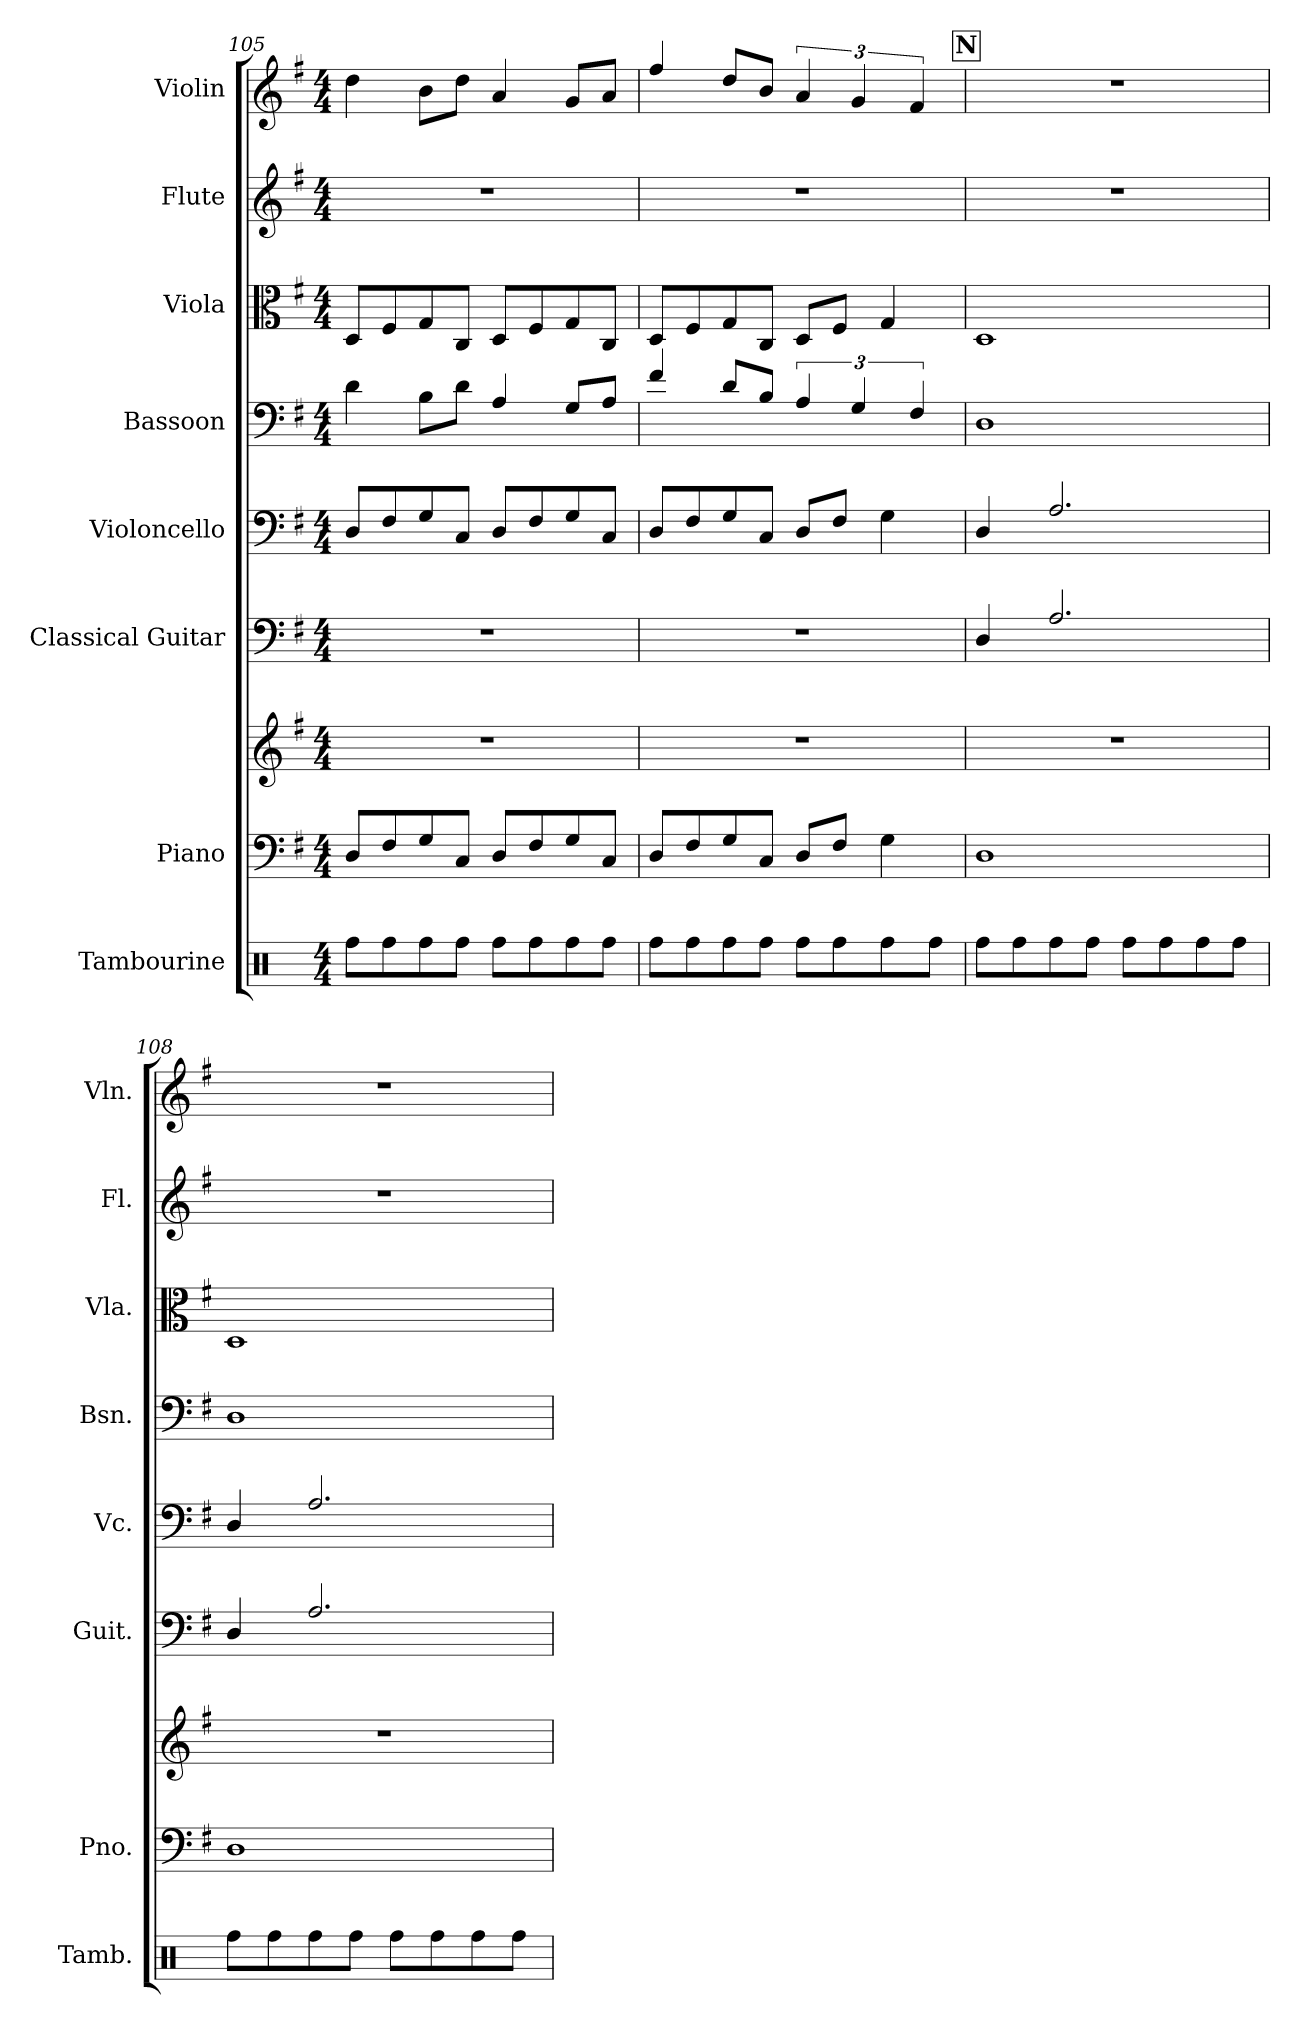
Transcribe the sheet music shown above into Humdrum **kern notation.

**kern	**kern	**kern	**kern	**kern	**kern	**kern	**kern	**kern
*part8	*part7	*part7	*part6	*part5	*part4	*part3	*part2	*part1
*staff9	*staff8	*staff7	*staff6	*staff5	*staff4	*staff3	*staff2	*staff1
*I"Tambourine	*I"Piano	*	*I"Classical Guitar	*I"Violoncello	*I"Bassoon	*I"Viola	*I"Flute	*I"Violin
*I'Tamb.	*I'Pno.	*	*I'Guit.	*I'Vc.	*I'Bsn.	*I'Vla.	*I'Fl.	*I'Vln.
*clefX	*clefF4	*clefG2	*clefF4	*clefF4	*clefF4	*clefC3	*clefG2	*clefG2
*k[]	*k[f#]	*k[f#]	*k[f#]	*k[f#]	*k[f#]	*k[f#]	*k[f#]	*k[f#]
*M4/4	*M4/4	*M4/4	*M4/4	*M4/4	*M4/4	*M4/4	*M4/4	*M4/4
=105	=105	=105	=105	=105	=105	=105	=105	=105
8Rff\L	8D/L	1r	1r	8D/L	4d\	8D/L	1r	4dd\
8Rff\	8F#/	.	.	8F#/	.	8F#/	.	.
8Rff\	8G/	.	.	8G/	8B\L	8G/	.	8b\L
8Rff\J	8C/J	.	.	8C/J	8d\J	8C/J	.	8dd\J
8Rff\L	8D/L	.	.	8D/L	4A/	8D/L	.	4a/
8Rff\	8F#/	.	.	8F#/	.	8F#/	.	.
8Rff\	8G/	.	.	8G/	8G/L	8G/	.	8g/L
8Rff\J	8C/J	.	.	8C/J	8A/J	8C/J	.	8a/J
=106	=106	=106	=106	=106	=106	=106	=106	=106
8Rff\L	8D/L	1r	1r	8D/L	4f#/	8D/L	1r	4ff#/
8Rff\	8F#/	.	.	8F#/	.	8F#/	.	.
8Rff\	8G/	.	.	8G/	8d/L	8G/	.	8dd/L
8Rff\J	8C/J	.	.	8C/J	8B/J	8C/J	.	8b/J
8Rff\L	8D/L	.	.	8D/L	6A/	8D/L	.	6a/
8Rff\	8F#/J	.	.	8F#/J	.	8F#/J	.	.
.	.	.	.	.	6G/	.	.	6g/
8Rff\	4G\	.	.	4G\	.	4G/	.	.
.	.	.	.	.	6F#/	.	.	6f#/
8Rff\J	.	.	.	.	.	.	.	.
!!LO:REH:place=s1:a:B:fs=14:t=N
=107	=107	=107	=107	=107	=107	=107	=107	=107
8Rff\L	1D	1r	4D/	4D/	1D	1D	1r	1r
8Rff\	.	.	.	.	.	.	.	.
8Rff\	.	.	2.A/	2.A/	.	.	.	.
8Rff\J	.	.	.	.	.	.	.	.
8Rff\L	.	.	.	.	.	.	.	.
8Rff\	.	.	.	.	.	.	.	.
8Rff\	.	.	.	.	.	.	.	.
8Rff\J	.	.	.	.	.	.	.	.
=108	=108	=108	=108	=108	=108	=108	=108	=108
8Rff\L	1D	1r	4D/	4D/	1D	1D	1r	1r
8Rff\	.	.	.	.	.	.	.	.
8Rff\	.	.	2.A/	2.A/	.	.	.	.
8Rff\J	.	.	.	.	.	.	.	.
8Rff\L	.	.	.	.	.	.	.	.
8Rff\	.	.	.	.	.	.	.	.
8Rff\	.	.	.	.	.	.	.	.
8Rff\J	.	.	.	.	.	.	.	.
=	=	=	=	=	=	=	=	=
*-	*-	*-	*-	*-	*-	*-	*-	*-
